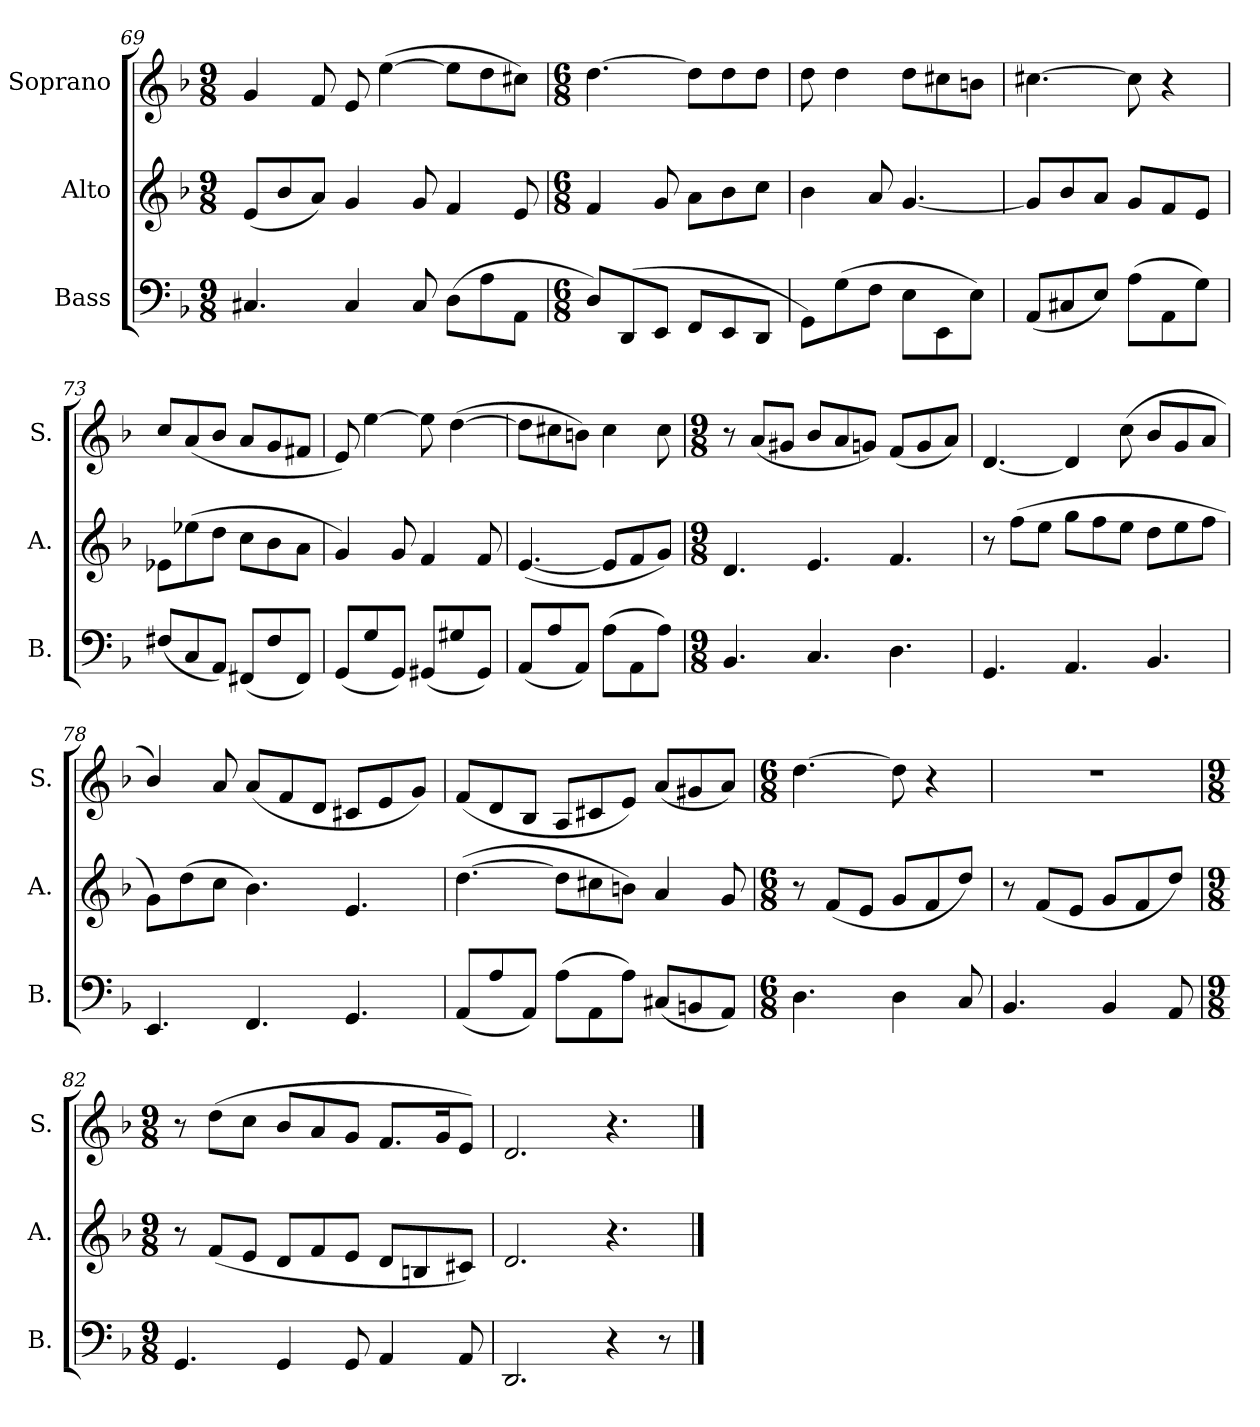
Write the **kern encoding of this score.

**kern	**kern	**kern
*part3	*part2	*part1
*staff3	*staff2	*staff1
*I"Bass	*I"Alto	*I"Soprano
*I'B.	*I'A.	*I'S.
!!LO:LB:g=z
*clefF4	*clefG2	*clefG2
*k[b-]	*k[b-]	*k[b-]
*F:	*F:	*F:
*M9/8	*M9/8	*M9/8
=69	=69	=69
4.C#X/	(8e/L	4g/
.	8b-/	.
.	8a/J)	8f/
4C#/	4g/	8e/
.	.	([4ee\
8C#/	8g/	.
(8D\L	4f/	8ee\L]
8A\	.	8dd\
8AA\J	8e/	8cc#X\J)
=70	=70	=70
*M6/8	*M6/8	*M6/8
8D/L)	4f/	[4.dd\
(8DD/	.	.
8EE/J	8g/	.
8FF/L	8a\L	8dd\L]
8EE/	8b-\	8dd\
8DD/J	8cc\J	8dd\J
=71	=71	=71
8GG\L)	4b-\	8dd\
(8G\	.	4dd\
8F\J	8a/	.
8E\L	[4.g/	8dd\L
8EE\	.	8cc#X\
8E\J)	.	8bn\J
=72	=72	=72
(8AA/L	8g/L]	[4.cc#X\
8C#X/	8b-/	.
8E/J)	8a/J	.
(8A\L	8g/L	8cc#\]
8AA\	8f/	4r
8G\J)	8e/J	.
=73	=73	=73
(8F#X/L	8e-X\L	8cc/L
8C/	(8ee-X\	(8a/
8AA/J)	8dd\J	8b-/J
(8FF#X/L	8cc\L	8a/L
8F#/	8b-\	8g/
8FF#/J)	8a\J	8f#X/J
=74	=74	=74
(8GG/L	4g/)	8e/)
8G/	.	[4ee\
8GG/J)	8g/	.
(8GG#X/L	4f/	8ee\]
8G#X/	.	([4dd\
8GG#/J)	8f/	.
!!LO:LB:g=z
=75	=75	=75
(8AA/L	([4.e/	8dd\L]
8A/	.	8cc#X\
8AA/J)	.	8bn\J)
(8A\L	8e/L]	4cc#\
8AA\	8f/	.
8A\J)	8g/J)	8cc#\
=76	=76	=76
*M9/8	*M9/8	*M9/8
4.BB-/	4.d/	8r
.	.	(8a/L
.	.	8g#X/J
4.C/	4.e/	8b-/L
.	.	8a/
.	.	8gn/J)
4.D\	4.f/	(8f/L
.	.	8g/
.	.	8a/J)
=77	=77	=77
4.GG/	8r	[4.d/
.	(8ff\L	.
.	8ee\J	.
4.AA/	8gg\L	4d/]
.	8ff\	.
.	8ee\J	(8cc\
4.BB-/	8dd\L	8b-/L
.	8ee\	8g/
.	8ff\J	8a/J
=78	=78	=78
4.EE/	8g\L)	4b-/)
.	(8dd\	.
.	8cc\J	8a/
4.FF/	4.b-\)	(8a/L
.	.	8f/
.	.	8d/J
4.GG/	4.e/	8c#X/L
.	.	8e/
.	.	8g/J)
=79	=79	=79
(8AA/L	([4.dd\	(8f/L
8A/	.	8d/
8AA/J)	.	8B-/J
(8A\L	8dd\L]	8A/L
8AA\	8cc#X\	8c#X/
8A\J)	8bn\J)	8e/J)
(8C#X/L	4a/	(8a/L
8BBn/	.	8g#X/
8AA/J)	8g/	8a/J)
!!LO:LB:g=z
=80	=80	=80
*M6/8	*M6/8	*M6/8
4.D\	8r	[4.dd\
.	(8f/L	.
.	8e/J	.
4D\	8g/L	8dd\]
.	8f/	4r
8C/	8dd/J)	.
=81	=81	=81
4.BB-/	8r	2.r
.	(8f/L	.
.	8e/J	.
4BB-/	8g/L	.
.	8f/	.
8AA/	8dd/J)	.
=82	=82	=82
*M9/8	*M9/8	*M9/8
4.GG/	8r	8r
.	(8f/L	(8dd\L
.	8e/J	8cc\J
4GG/	8d/L	8b-/L
.	8f/	8a/
8GG/	8e/J	8g/J
4AA/	8d/L	8.f/L
.	8Bn/	.
.	.	16g/K
8AA/	8c#X/J)	8e/J)
=83	=83	=83
2.DD/	2.d/	2.d/
4r	4.r	4.r
8r	.	.
==	==	==
*-	*-	*-
